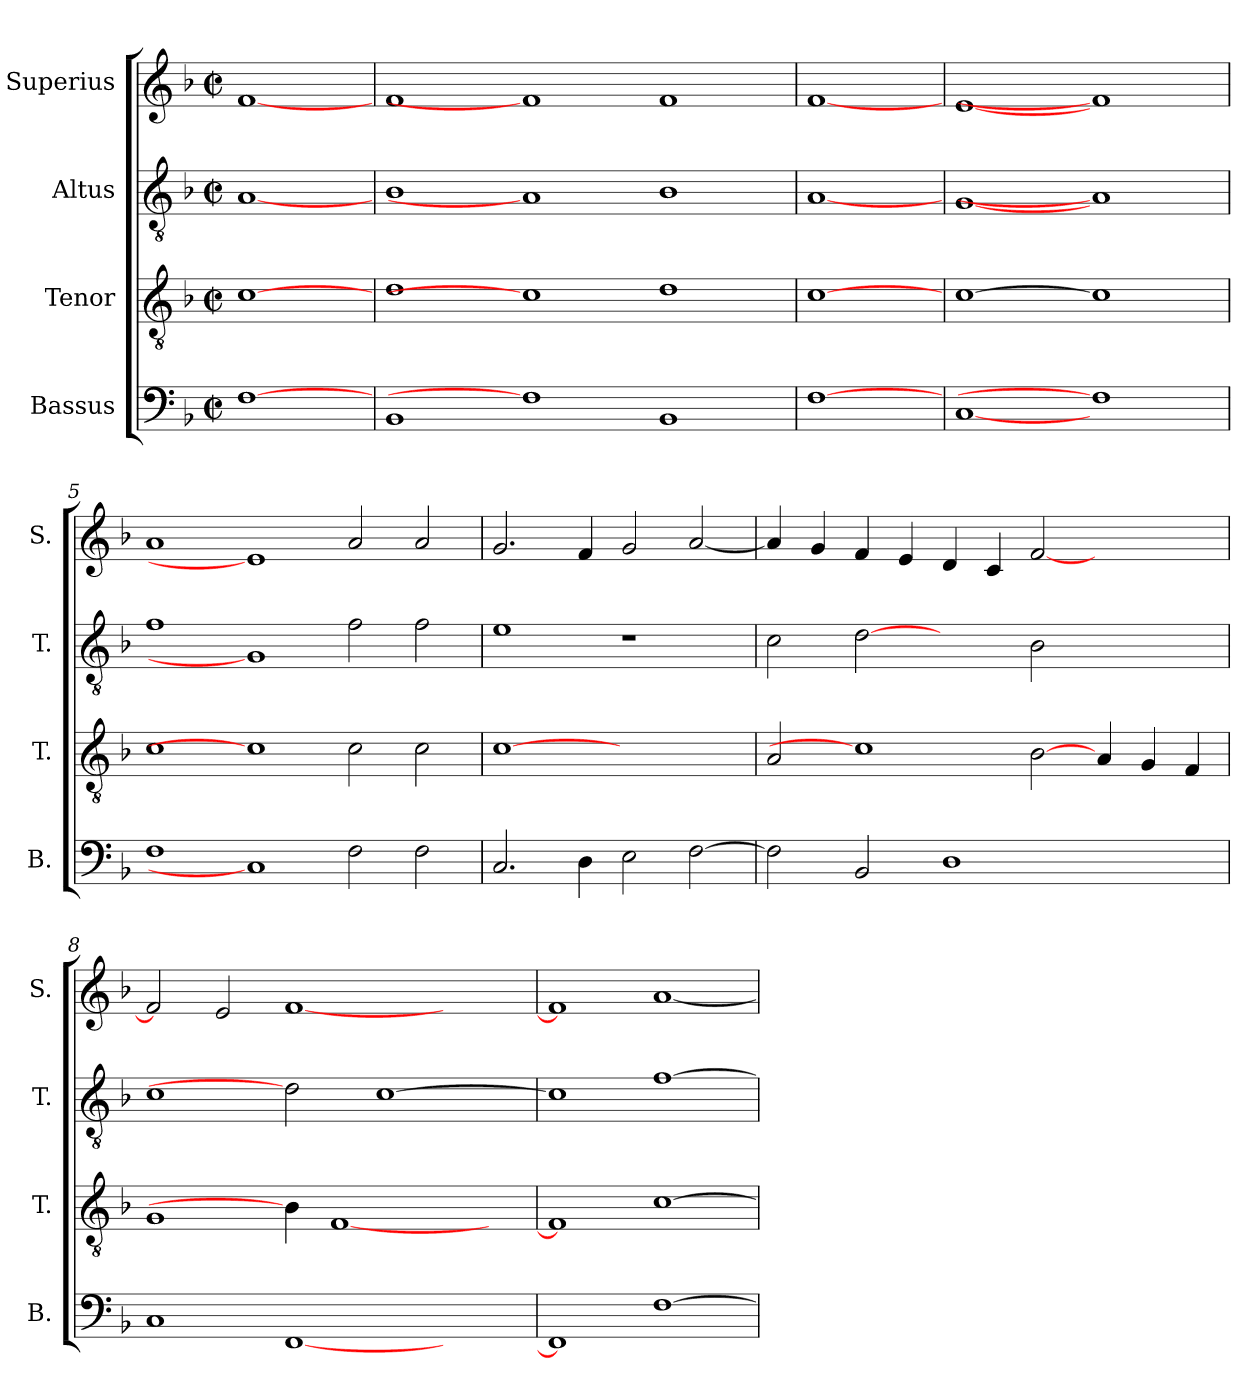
**kern	**kern	**kern	**kern
*part4	*part3	*part2	*part1
*staff4	*staff3	*staff2	*staff1
*I"Bassus	*I"Tenor	*I"Altus	*I"Superius
*I'B.	*I'T.	*I'T.	*I'S.
!!LO:PB:g=z
*clefF4	*clefGv2	*clefGv2	*clefG2
*	*ITrd7c12	*ITrd7c12	*
*k[b-]	*k[b-]	*k[b-]	*k[b-]
*F:	*F:	*F:	*F:
*M2/2	*M2/2	*M2/2	*M2/2
*met(c|)	*met(c|)	*met(c|)	*met(c|)
=1	=1	=1	=1
[1Fi	[1Ci	[1AAi	[1fi
=2	=2	=2	=2
1BB-i	1Di	1BB-i	1fi
1Fi]	1Ci]	1AAi]	1fi]
1BB-i	1Di	1BB-i	1fi
=3	=3	=3	=3
[1Fi	[1Ci	[1AAi	[1fi
=4	=4	=4	=4
[1Ci	[1Ci	[1GGi	[1ei
1Fi]	1Ci]	1AAi]	1fi]
=5	=5	=5	=5
1Fi	1Ci	1Fi	1ai
1Ci]	1Ci]	1GGi]	1ei]
2Fi\	2Ci\	2Fi\	2ai/
2Fi\	2Ci\	2Fi\	2ai/
=6	=6	=6	=6
2.Ci/	[1Ci	1Ei	2.gi/
4Di\	.	.	4fi/
2Ei\	1ryy	1r	2gi/
[>2Fi\	.	.	[<2ai/
!!LO:LB:g=z
=7	=7	=7	=7
2Fi\]	2AAi/	2Ci\	4ai/]
.	.	.	4gi/
2BB-i/	1Ci]	[2Di	4fi/
.	.	.	4ei/
1Di	.	2ryy	4di/
.	.	.	4ci/
.	[2BB-i\	2BB-i\	[<2fi/
2.ryy	4AAi/	2.ryy	2.ryy
.	4GGi/	.	.
.	4FFi/	.	.
=8	=8	=8	=8
1Ci	1GGi	1Ci	2fi/]
.	.	.	2ei/
[<1FFi	4BB-i\]	2Di]	[<1fi
.	[<1FFi	.	.
.	.	[>1Ci	.
2ryy	.	.	2ryy
.	4ryy	.	.
=9	=9	=9	=9
1FFi]	1FFi]	1Ci]	1fi]
[>1Fi	[>1Ci	[>1Fi	[<1ai
=	=	=	=
*-	*-	*-	*-
